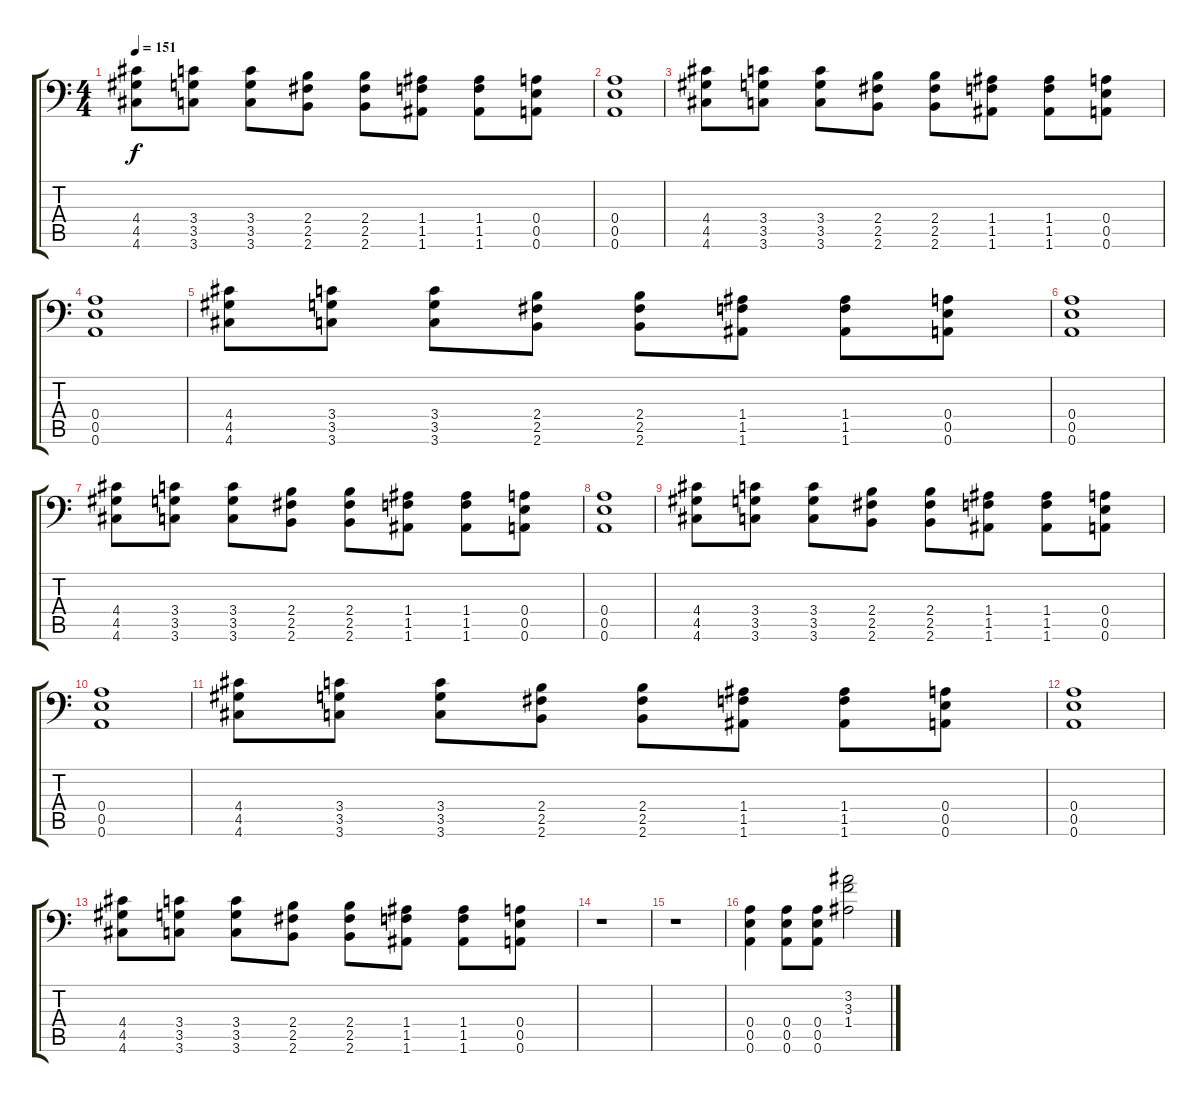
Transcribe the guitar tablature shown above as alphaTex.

\track "" {instrument distortionguitar}
\staff {score tabs}
\tuning (B3 G3 D3 A2 E2 A1) {hide}
\ts (4 4)
\tempo 151
\clef f4
\ks c
(4.4 4.5 4.6).8{dy f} (3.4 3.5 3.6).8 (3.4 3.5 3.6).8 (2.4 2.5 2.6).8 (2.4 2.5 2.6).8 (1.4 1.5 1.6).8 (1.4 1.5 1.6).8 (0.4 0.5 0.6).8 |
(0.4 0.5 0.6).1 |
(4.4 4.5 4.6).8 (3.4 3.5 3.6).8 (3.4 3.5 3.6).8 (2.4 2.5 2.6).8 (2.4 2.5 2.6).8 (1.4 1.5 1.6).8 (1.4 1.5 1.6).8 (0.4 0.5 0.6).8 |
(0.4 0.5 0.6).1 |
(4.4 4.5 4.6).8 (3.4 3.5 3.6).8 (3.4 3.5 3.6).8 (2.4 2.5 2.6).8 (2.4 2.5 2.6).8 (1.4 1.5 1.6).8 (1.4 1.5 1.6).8 (0.4 0.5 0.6).8 |
(0.4 0.5 0.6).1 |
(4.4 4.5 4.6).8 (3.4 3.5 3.6).8 (3.4 3.5 3.6).8 (2.4 2.5 2.6).8 (2.4 2.5 2.6).8 (1.4 1.5 1.6).8 (1.4 1.5 1.6).8 (0.4 0.5 0.6).8 |
(0.4 0.5 0.6).1 |
(4.4 4.5 4.6).8 (3.4 3.5 3.6).8 (3.4 3.5 3.6).8 (2.4 2.5 2.6).8 (2.4 2.5 2.6).8 (1.4 1.5 1.6).8 (1.4 1.5 1.6).8 (0.4 0.5 0.6).8 |
(0.4 0.5 0.6).1 |
(4.4 4.5 4.6).8 (3.4 3.5 3.6).8 (3.4 3.5 3.6).8 (2.4 2.5 2.6).8 (2.4 2.5 2.6).8 (1.4 1.5 1.6).8 (1.4 1.5 1.6).8 (0.4 0.5 0.6).8 |
(0.4 0.5 0.6).1 |
(4.4 4.5 4.6).8 (3.4 3.5 3.6).8 (3.4 3.5 3.6).8 (2.4 2.5 2.6).8 (2.4 2.5 2.6).8 (1.4 1.5 1.6).8 (1.4 1.5 1.6).8 (0.4 0.5 0.6).8 |
r.1 |
r.1 |
(0.4 0.5 0.6).4 (0.4 0.5 0.6).8 (0.4 0.5 0.6).8 (3.2{ss} 3.3{ss} 1.4).2
